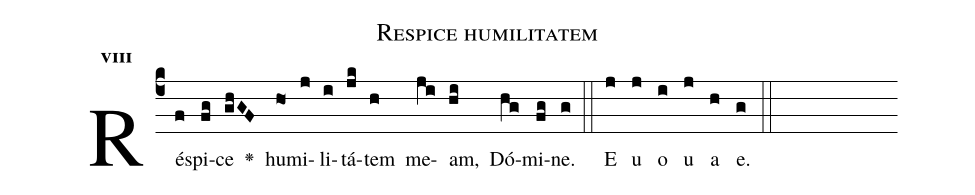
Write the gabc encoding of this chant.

name:Respice humilitatem;
office-part:Antiphona;
mode:8;
%%
initial-style: 1;
name: Respice humilitatem;
book: CAO 4624;
occasion: Psalterium Hebdomada IV Feria III;
office-part: Officium Lectionis Ant 2;
user-notes: ;
commentary: ;
annotation: 8g;
centering-scheme: english;
fontsize: 12;
font: OFLSortsMillGoudy;
height: 11;
width: 4.5;
%%
(c4)Ré(f)spi(fg)ce(ghGF) <v>\greheightstar</v>() hu(ho)mi(j)li(i)tá(jk)tem(h) me(ji)am,(hi) Dó(hg)mi(fg)ne.(g) (::)
E(j) u(j) o(i) u(j) a(h) e.(g) (::)
